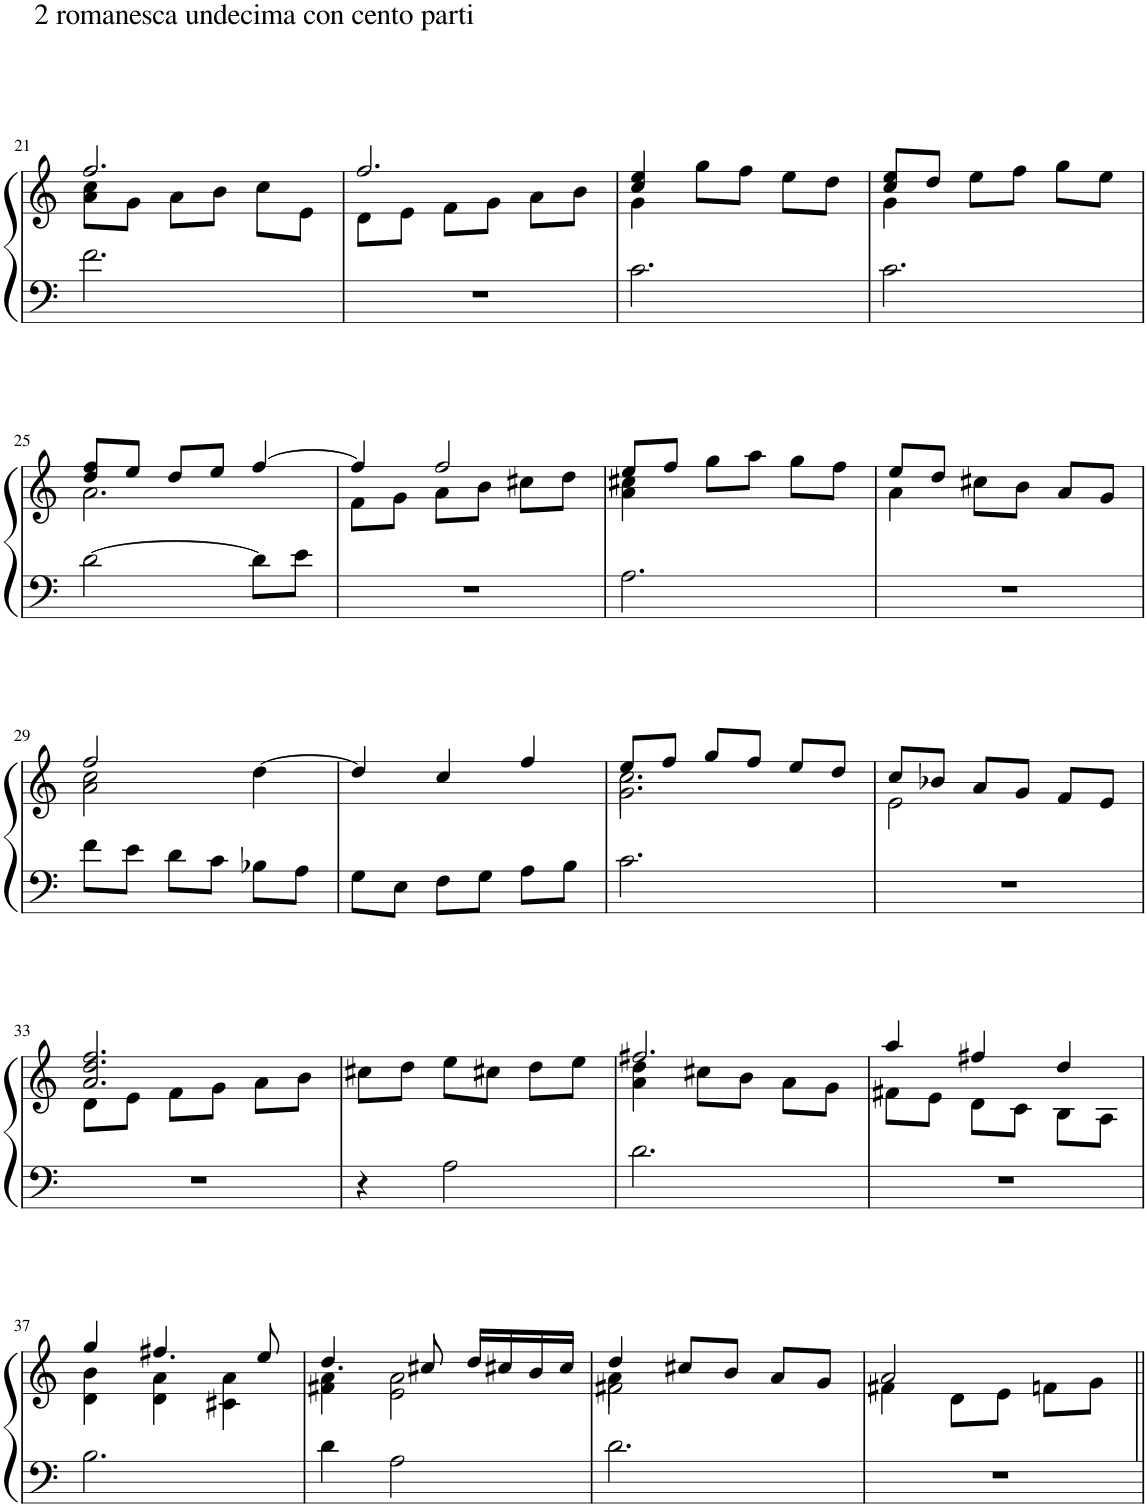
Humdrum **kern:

**kern	**kern
*part1	*part1
*staff2	*staff1
*I"Piano	*
*I'Pno.	*
!!LO:PB:g=z
*clefF4	*clefG2
*k[]	*k[]
*M3/4	*M3/4
=21	=21
*	*^
!	!LO:TX:a:t=2 romanesca undecima con cento parti	!
!LO:TX:a:t=2 romanesca undecima con cento parti	!	!
2.f\	2.ff/	8a\ 8cc\L
.	.	8g\J
.	.	8a\L
.	.	8b\J
.	.	8cc\L
.	.	8e\J
=22	=22	=22
2.r	2.ff/	8d\L
.	.	8e\J
.	.	8f\L
.	.	8g\J
.	.	8a\L
.	.	8b\J
=23	=23	=23
2.c\	4cc/ 4ee/	4g\
.	8gg\L	2ryy
.	8ff\J	.
.	8ee\L	.
.	8dd\J	.
=24	=24	=24
2.c\	8cc/ 8ee/L	4g\
.	8dd/J	.
.	8ee\L	2ryy
.	8ff\J	.
.	8gg\L	.
.	8ee\J	.
!!LO:LB:g=z	!!
=25	=25	=25
[2d\	8dd/ 8ff/L	2.a\
.	8ee/J	.
.	8dd/L	.
.	8ee/J	.
8d\L]	[4ff/	.
8e\J	.	.
=26	=26	=26
2.r	4ff/]	8f\L
.	.	8g\J
.	2ff/	8a\L
.	.	8b\J
.	.	8cc#X\L
.	.	8dd\J
=27	=27	=27
2.A\	8ee/L	4a\ 4cc#X\
.	8ff/J	.
.	8gg\L	2ryy
.	8aa\J	.
.	8gg\L	.
.	8ff\J	.
=28	=28	=28
2.r	8ee/L	4a\
.	8dd/J	.
.	8cc#X\L	2ryy
.	8b\J	.
.	8a/L	.
.	8g/J	.
!!LO:LB:g=z	!!
=29	=29	=29
8f\L	2ff/	2a\ 2cc\
8e\J	.	.
8d\L	.	.
8c\J	.	.
8B-X\L	[4dd\	4ryy
8A\J	.	.
*	*v	*v
=30	=30
8G\L	4dd/]
8E\J	.
8F\L	4cc/
8G\J	.
8A\L	4ff/
8B\J	.
=31	=31
*	*^
*	*	*^
2.c\	8ee/L	2.cc\	2.g\
.	8ff/J	.	.
.	8gg/L	.	.
.	8ff/J	.	.
.	8ee/L	.	.
.	8dd/J	.	.
*	*	*v	*v
=32	=32	=32
2.r	8cc/L	2e\
.	8b-X/J	.
.	8a/L	.
.	8g/J	.
.	8f/L	4ryy
.	8e/J	.
!!LO:LB:g=z	!!
=33	=33	=33
2.r	2.a/ 2.dd/ 2.ff/	8d\L
.	.	8e\J
.	.	8f\L
.	.	8g\J
.	.	8a\L
.	.	8b\J
*	*v	*v
=34	=34
4r	8cc#X\L
.	8dd\J
2A\	8ee\L
.	8cc#X\J
.	8dd\L
.	8ee\J
=35	=35
*	*^
2.d\	2.ff#X/	4a\ 4dd\
.	.	8cc#X\L
.	.	8b\J
.	.	8a\L
.	.	8g\J
=36	=36	=36
2.r	4aa/	8f#X\L
.	.	8e\J
.	4ff#X/	8d\L
.	.	8c\J
.	4dd/	8B\L
.	.	8A\J
!!LO:LB:g=z	!!
=37	=37	=37
2.B\	4gg/	4d\ 4b\
.	4.ff#X/	4d\ 4a\
.	.	4c#X\ 4a\
.	8ee/	.
=38	=38	=38
4d\	4.dd/	4f#X\ 4a\
2A\	.	2e\ 2a\
.	8cc#X/	.
.	16dd/LL	.
.	16cc#X/	.
.	16b/	.
.	16cc#/JJ	.
=39	=39	=39
*	*	*^
2.d\	4dd/	4a\	2f#X\
.	8cc#X/L	2ryy	.
.	8b/J	.	.
.	8a/L	.	4ryy
.	8g/J	.	.
*	*	*v	*v
=40	=40	=40
2.r	2a/	4f#X\
.	.	8d\L
.	.	8e\J
.	8fn\L	4ryy
.	8g\J	.
*	*v	*v
=||	=||
*-	*-
